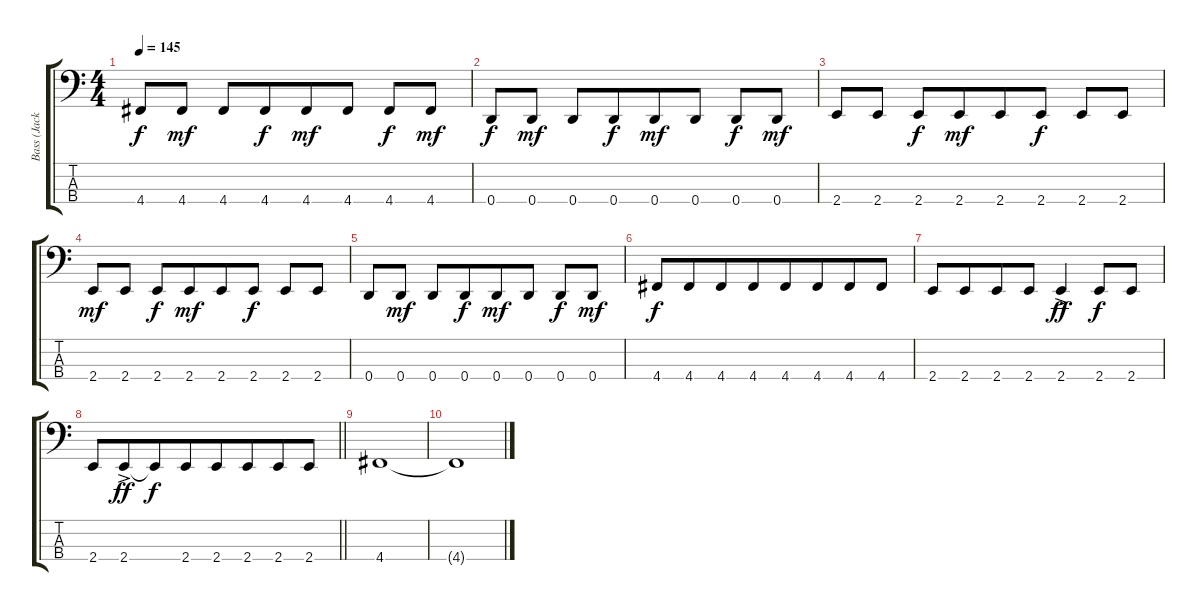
\track ("Bass (Jack)" "Bass (Jack") {instrument electricbasspick}
\staff {score tabs}
\tuning (G2 D2 A1 D1) {hide}
\ts (4 4)
\tempo 145
\clef f4
\ks c
4.4.8{dy f beam merge} 4.4.8{dy mf} 4.4.8{beam merge} 4.4.8{dy f beam merge} 4.4.8{dy mf} 4.4.8 4.4.8{dy f} 4.4.8{dy mf} |
0.4.8{dy f beam merge} 0.4.8{dy mf} 0.4.8{beam merge} 0.4.8{dy f beam merge} 0.4.8{dy mf} 0.4.8 0.4.8{dy f} 0.4.8{dy mf} |
2.4.8{beam merge} 2.4.8 2.4.8{dy f beam merge} 2.4.8{dy mf beam merge} 2.4.8 2.4.8{dy f} 2.4.8 2.4.8 |
2.4.8{dy mf beam merge} 2.4.8 2.4.8{dy f beam merge} 2.4.8{dy mf beam merge} 2.4.8 2.4.8{dy f} 2.4.8 2.4.8 |
0.4.8{beam merge} 0.4.8{dy mf} 0.4.8{beam merge} 0.4.8{dy f beam merge} 0.4.8{dy mf} 0.4.8 0.4.8{dy f} 0.4.8{dy mf} |
4.4.8{dy f} 4.4.8{beam merge} 4.4.8{beam merge} 4.4.8{beam merge} 4.4.8{beam merge} 4.4.8{beam merge} 4.4.8 4.4.8 |
2.4.8 2.4.8{beam merge} 2.4.8{beam merge} 2.4.8{beam merge} 2.4{ac}.4{dy ff} 2.4.8{dy f beam merge} 2.4.8 |
\barLineRight lightlight
2.4.8 2.4{ac}.8{dy ff beam merge} 2.4{t}.8{dy f beam merge} 2.4.8{beam merge} 2.4.8{beam merge} 2.4.8{beam merge} 2.4.8 2.4.8 |
4.4.1 |
4.4{t}.1
